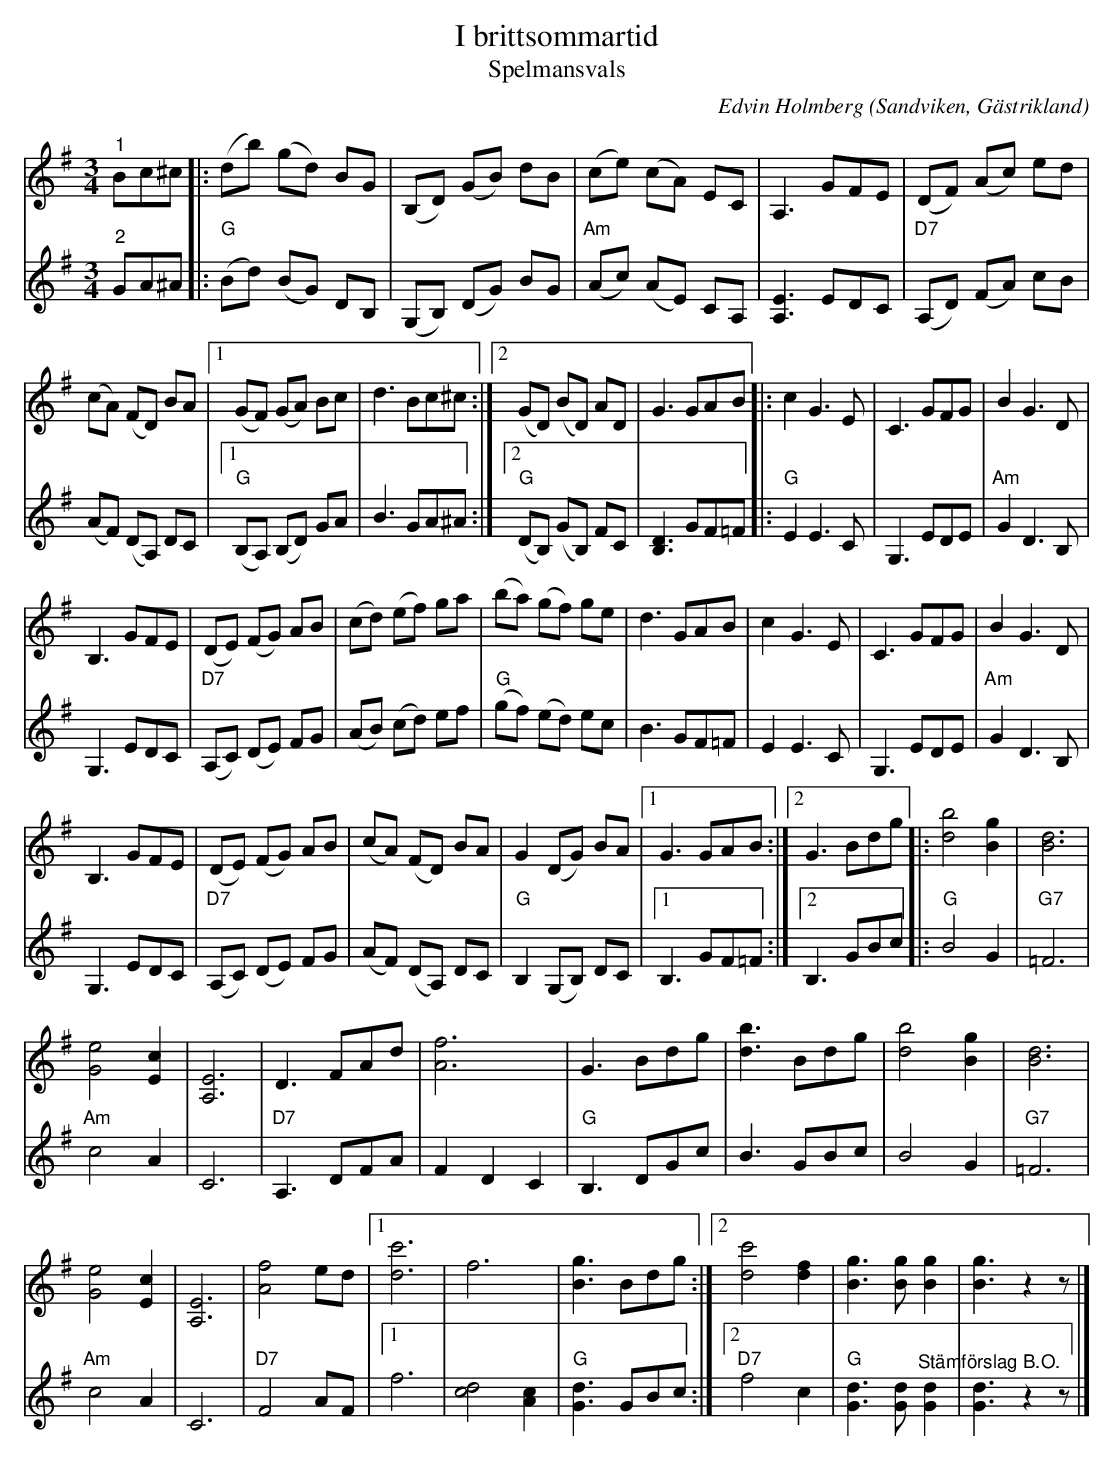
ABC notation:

X:1
T:I brittsommartid
T:Spelmansvals
O:Sandviken, Gästrikland
C:Edvin Holmberg
L:1/8
M:3/4
K:G
V:1
"^1" Bc^c |: (db) (gd) BG | (B,D) (GB) dB | (ce) (cA) EC | A,3 GFE | (DF) (Ac) ed |
(cA) (FD) BA |1 (GF) (GA) Bc | d3 Bc^c :|2 (GD) (BD) AD | G3 GAB |: c2 G3 E | C3 GFG | B2 G3 D |
B,3 GFE | (DE) (FG) AB | (cd) (ef) ga | (ba) (gf) ge | d3 GAB | c2 G3 E | C3 GFG | B2 G3 D |
B,3 GFE | (DE) (FG) AB | (cA) (FD) BA | G2 (DG) BA |1 G3 GAB :|2 G3 Bdg |: [db]4 [Bg]2 | [Bd]6 |
[Ge]4 [Ec]2 | [A,E]6 | D3 FAd | [Af]6 | G3 Bdg | [db]3 Bdg | [db]4 [Bg]2 | [Bd]6 |
[Ge]4 [Ec]2 | [A,E]6 | [Af]4 ed |1 [dc']6 | f6 | [Bg]3 Bdg :|2 [dc']4 [df]2 | [Bg]3 [Bg] [Bg]2 | [Bg]3 z2 z |]
V:2
"^2" GA^A |:"G" (Bd) (BG) DB, | (G,B,) (DG) BG |"Am" (Ac) (AE) CA, | [A,E]3 EDC |
"D7" (A,D) (FA) cB | (AF) (DA,) DC |1"G" (B,A,) (B,D) GA | B3 GA^A :|2"G" (DB,) (GB,) FC |
[B,D]3 GF=F |:"G" E2 E3 C | G,3 EDE |"Am" G2 D3 B, | G,3 EDC |"D7" (A,C) (DE) FG |
(AB) (cd) ef | "G" (gf) (ed) ec | B3 GF=F | E2 E3 C | G,3 EDE |"Am" G2 D3 B, | G,3 EDC |
"D7" (A,C) (DE) FG | (AF) (DA,) DC |"G" B,2 (G,B,) DC |1 B,3 GF=F :|2 B,3 GBc |:"G" B4 G2 |
"G7" =F6 |"Am" c4 A2 | C6 |"D7" A,3 DFA | F2 D2 C2 | "G" B,3 DGc | B3 GBc | B4 G2 |"G7" =F6 |
"Am" c4 A2 | C6 |"D7" F4 AF |1 f6 | [c4d4] [A2c2] |"G" [Gd]3 GBc :|2"D7" f4 c2 | "G" [Gd]3 [Gd] "^Stämförslag B.O." [Gd]2 |  [Gd]3 z2 z |]
